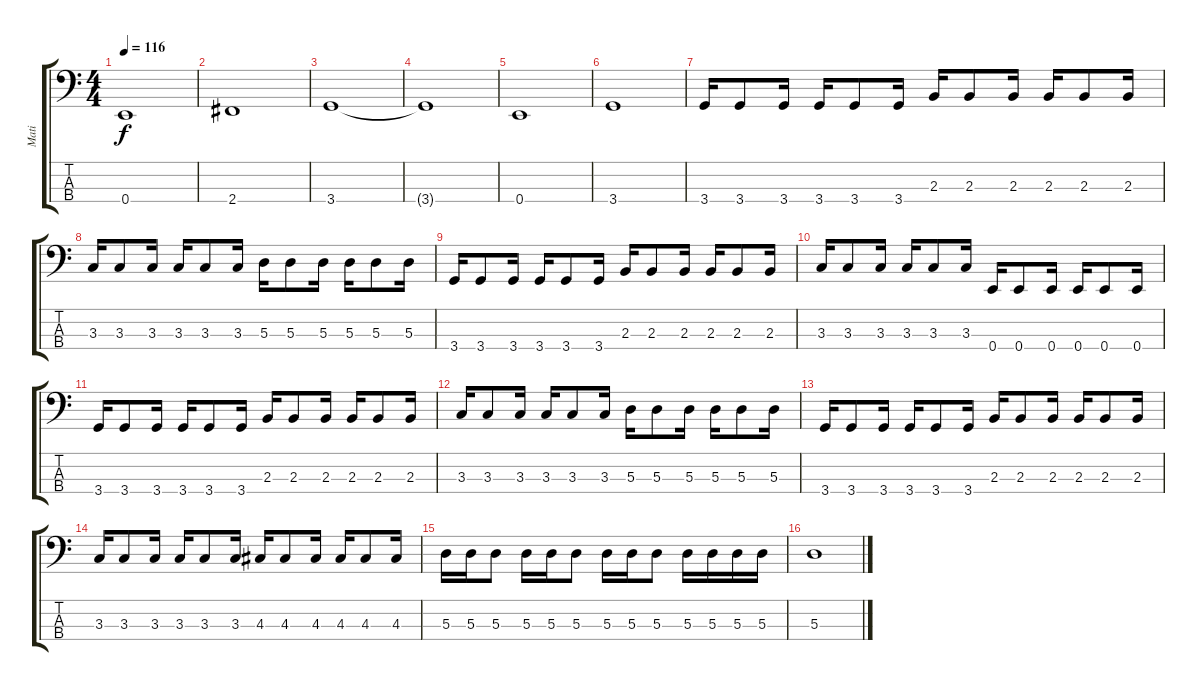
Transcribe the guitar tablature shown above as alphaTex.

\track ("Mati" "Mati") {instrument electricbasspick}
\staff {score tabs}
\tuning (G2 D2 A1 E1) {hide}
\ts (4 4)
\tempo 116
\clef f4
\ks c
0.4.1{dy f instrument electricbasspick} |
2.4.1 |
3.4.1 |
3.4{t}.1 |
0.4.1 |
3.4.1 |
3.4.16 3.4.8 3.4.16 3.4.16 3.4.8 3.4.16 2.3.16 2.3.8 2.3.16 2.3.16 2.3.8 2.3.16 |
3.3.16 3.3.8 3.3.16 3.3.16 3.3.8 3.3.16 5.3.16 5.3.8 5.3.16 5.3.16 5.3.8 5.3.16 |
3.4.16 3.4.8 3.4.16 3.4.16 3.4.8 3.4.16 2.3.16 2.3.8 2.3.16 2.3.16 2.3.8 2.3.16 |
3.3.16 3.3.8 3.3.16 3.3.16 3.3.8 3.3.16 0.4.16 0.4.8 0.4.16 0.4.16 0.4.8 0.4.16 |
3.4.16 3.4.8 3.4.16 3.4.16 3.4.8 3.4.16 2.3.16 2.3.8 2.3.16 2.3.16 2.3.8 2.3.16 |
3.3.16 3.3.8 3.3.16 3.3.16 3.3.8 3.3.16 5.3.16 5.3.8 5.3.16 5.3.16 5.3.8 5.3.16 |
3.4.16 3.4.8 3.4.16 3.4.16 3.4.8 3.4.16 2.3.16 2.3.8 2.3.16 2.3.16 2.3.8 2.3.16 |
3.3.16 3.3.8 3.3.16 3.3.16 3.3.8 3.3.16 4.3.16 4.3.8 4.3.16 4.3.16 4.3.8 4.3.16 |
5.3.16 5.3.16 5.3.8 5.3.16 5.3.16 5.3.8 5.3.16 5.3.16 5.3.8 5.3.16 5.3.16 5.3.16 5.3.16 |
5.3.1
